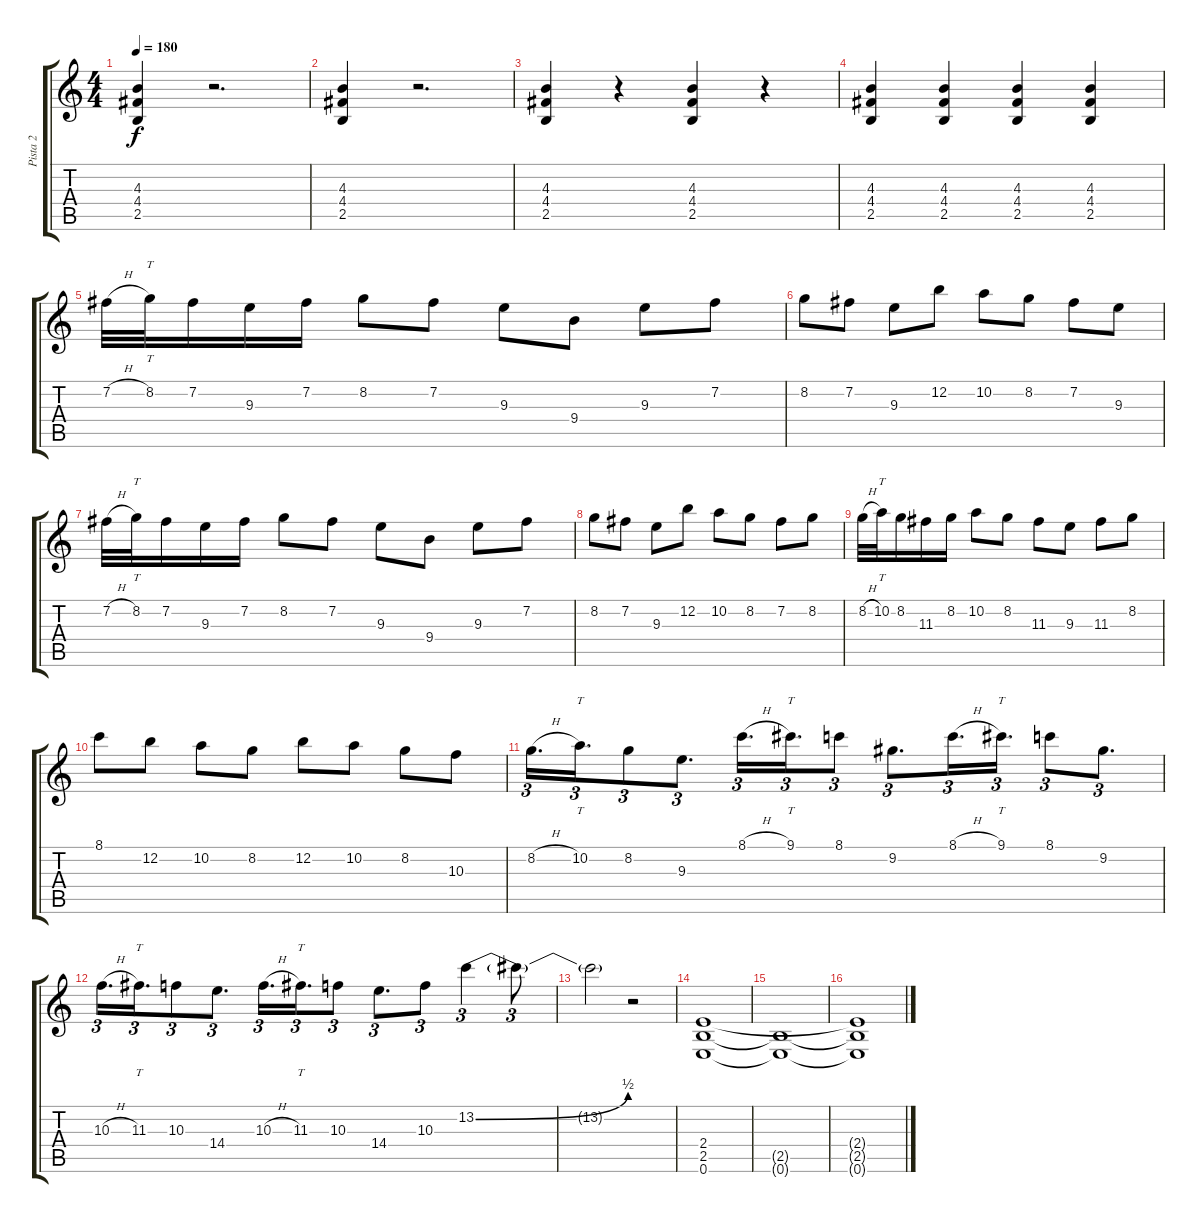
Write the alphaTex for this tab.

\track ("Pista 2" "Pista 2") {instrument distortionguitar}
\staff {score tabs}
\tuning (E4 B3 G3 D3 A2 E2) {hide}
\ts (4 4)
\tempo 180
\clef g2
\ks c
(4.3 4.4 2.5).4{dy f} r.2{d} |
(4.3 4.4 2.5).4 r.2{d} |
(4.3 4.4 2.5).4 r.4 (4.3 4.4 2.5).4 r.4 |
(4.3 4.4 2.5).4 (4.3 4.4 2.5).4 (4.3 4.4 2.5).4 (4.3 4.4 2.5).4 |
7.2{h}.32 8.2.32{tt} 7.2.16 9.3.16 7.2.16 8.2.8 7.2.8 9.3.8 9.4.8 9.3.8 7.2.8 |
8.2.8 7.2.8 9.3.8 12.2.8 10.2.8 8.2.8 7.2.8 9.3.8 |
7.2{h}.32 8.2.32{tt} 7.2.16 9.3.16 7.2.16 8.2.8 7.2.8 9.3.8 9.4.8 9.3.8 7.2.8 |
8.2.8 7.2.8 9.3.8 12.2.8 10.2.8 8.2.8 7.2.8 8.2.8 |
8.2{h}.32 10.2.32{tt} 8.2.16 11.3.16 8.2.16 10.2.8 8.2.8 11.3.8 9.3.8 11.3.8 8.2.8 |
8.1.8 12.2.8 10.2.8 8.2.8 12.2.8 10.2.8 8.2.8 10.3.8 |
8.2{h}.16{d tu (3 2)} 10.2.16{tt d tu (3 2)} 8.2.8{tu (3 2)} 9.3.8{d tu (3 2)} 8.1{h}.16{d tu (3 2)} 9.1.16{tt d tu (3 2)} 8.1.8{tu (3 2)} 9.2.8{d tu (3 2)} 8.1{h}.16{d tu (3 2)} 9.1.16{tt d tu (3 2)} 8.1.8{tu (3 2)} 9.2.8{d tu (3 2)} |
10.3{h}.16{d tu (3 2)} 11.3.16{tt d tu (3 2)} 10.3.8{tu (3 2)} 14.4.8{d tu (3 2)} 10.3{h}.16{d tu (3 2)} 11.3.16{tt d tu (3 2)} 10.3.8{tu (3 2)} 14.4.8{d tu (3 2)} 10.3.8{tu (3 2)} 13.2{be (bend 0 0 60 2)}.4{tu (3 2)} 13.2{t}.8{tu (3 2)} |
13.2{t}.2 r.2 |
(2.4 2.5 0.6).1 |
(2.5{t} 0.6{t}).1 |
(2.4{t} 2.5{t} 0.6{t}).1
